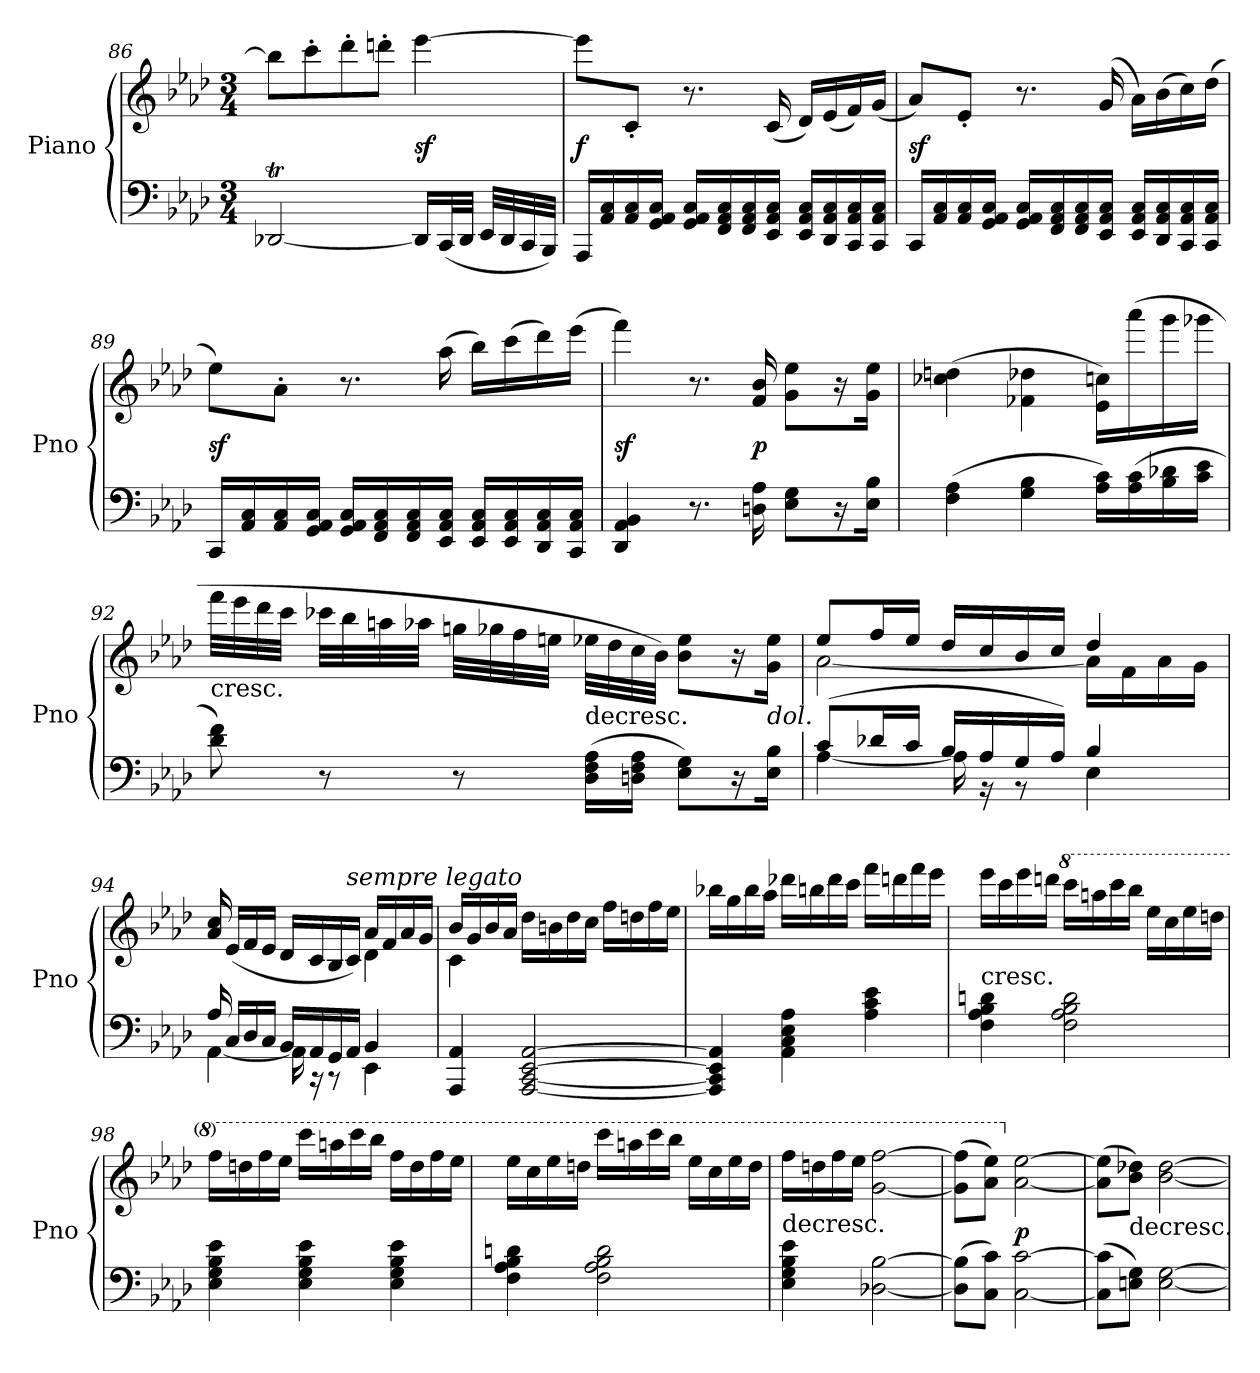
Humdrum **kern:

**kern	**kern	**dynam
*part1	*part1	*part1
*staff2	*staff1	*staff1/2
*I"Piano	*	*
*I'Pno	*	*
*clefF4	*clefG2	*
*k[b-e-a-d-]	*k[b-e-a-d-]	*
*M3/4	*M3/4	*
=86	=86	=86
[2DD-XT	8bb-L]	.
.	8ccc'	.
.	8ddd-'	.
.	8dddn'J	.
16DD-LL]	[4eee-	sf
(32CCL	.	.
32DD-JJJ	.	.
32EE-LLL	.	.
32DD-	.	.
32CC	.	.
32BBB-JJJ)	.	.
=87	=87	=87
16AAA-LL	8eee-\L]	f
16AA- 16C	.	.
16AA- 16C	8c'/J	.
16GG 16AA- 16CJJ	.	.
16GG 16AA- 16CLL	8.r	.
16FF 16AA- 16C	.	.
16FF 16AA- 16C	.	.
16EE- 16AA- 16CJJ	(16c	.
16EE- 16AA- 16CLL	16d-LL)	.
16DD- 16AA- 16C	(16e-	.
16CC 16AA- 16C	16f)	.
16CC 16AA- 16CJJ	(16gJJ	.
=88	=88	=88
16CCLL	8a-L)	sf
16AA- 16C	.	.
16AA- 16C	8e-'J	.
16GG 16AA- 16CJJ	.	.
16GG 16AA- 16CLL	8.r	.
16FF 16AA- 16C	.	.
16FF 16AA- 16C	.	.
16EE- 16AA- 16CJJ	(<16g	.
16EE- 16AA- 16CLL	16a-LL)	.
16DD- 16AA- 16C	(16b-	.
16CC 16AA- 16C	16cc)	.
16CC 16AA- 16CJJ	(16dd-JJ	.
=89	=89	=89
16CCLL	8ee-L)	sf
16AA- 16C	.	.
16AA- 16C	8a-'J	.
16GG 16AA- 16CJJ	.	.
16GG 16AA- 16CLL	8.r	.
16FF 16AA- 16C	.	.
16FF 16AA- 16C	.	.
16EE- 16AA- 16CJJ	(16aa-	.
16EE- 16AA- 16CLL	16bb-LL)	.
16EE- 16AA- 16C	(16ccc	.
16DD- 16AA- 16C	16ddd-)	.
16CC 16AA- 16CJJ	(16eee-JJ	.
=90	=90	=90
4DD- 4AA- 4BB-	4fff)	sf
8.r	8.r	.
16Dn 16A-	16f 16b-	p
8E- 8GL	8g 8ee-L	.
16r	16r	.
16E- 16B-Jk	16g 16ee-Jk	.
=91	=91	=91
(4F 4A-	(4cc-X 4ddn	.
4G 4B-	4f-X\ 4dd-X\	.
16A- 16cLL)	16e- 16ccnLL)	.
(16A- 16c	(16aaa-	.
16B- 16d-X	16ggg	.
16c 16e-JJ	16ggg-XJJ	.
=92	=92	=92
!	!LO:TX:c:t=cresc.	!
8d- 8f)	32fffLLL	.
.	32eee-	.
.	32ddd-	.
.	32cccJJJ	.
8r	32ccc-XLLL	.
.	32bb-	.
.	32aan	.
.	32aa-XJJJ	.
8r	32ggnLLL	.
.	32gg-X	.
.	32ff	.
.	32eenJJJ	.
!	!LO:TX:c:t=decresc.	!
(<16D- 16F 16A-LL	32ee-XLLL	.
.	32dd-	.
16Dn 16F 16A-JJ	32cc	.
.	32b-JJJ)	.
8E- 8GL)	8b- 8ee-L	.
16r	16r	.
!	!LO:TX:c:i:t=dol.	!
16E- 16B-Jk	16g 16ee-Jk	.
=93	=93	=93
*^	*^	*
(8cL	[4A-	8ee-L	[2a-	.
16d-XL	.	16ffL	.	.
16cJJ	.	16ee-JJ	.	.
16B-LL	16A-]	16dd-LL	.	.
16A-	16r	16cc	.	.
16G	8r	16b-	.	.
16A-JJ)	.	16ccJJ	.	.
4B-	4E-	4dd-	16a-LL]	.
.	.	.	16f	.
.	.	.	16a-	.
.	.	.	16gJJ	.
=94	=94	=94	=94	=94
16A-	[4AA-	16a-/ 16cc/	2ryy	.
16CLL	.	(16e-LL	.	.
16D-	.	16f	.	.
16CJJ	.	16e-JJ	.	.
16BB-LL	16AA-]	16d-LL	.	.
16AA-	16r	16c	.	.
16GG	8r	16B-	.	.
!	!	!LO:TX:a:i:t=sempre legato	!	!
16AA-JJ	.	16cJJ)	.	.
4BB-	4EE-	16a-LL	4d-	.
.	.	16f	.	.
.	.	16a-	.	.
.	.	16gJJ	.	.
*v	*v	*	*	*
=95	=95	=95	=95
4AAA- 4AA-	16b-LL	4c	.
.	16g	.	.
.	16b-	.	.
.	16a-JJ	.	.
[2AAA- [2CC [2EE- [2AA-	16dd-LL	2ryy	.
.	16bn	.	.
.	16dd-	.	.
.	16ccJJ	.	.
.	16ffLL	.	.
.	16ddn	.	.
.	16ff	.	.
.	16ee-JJ	.	.
*	*v	*v	*
=96	=96	=96
4AAA-] 4CC] 4EE-] 4AA-]	16bb-XLL	.
.	16gg	.
.	16bb-	.
.	16aa-JJ	.
4AA- 4C 4E- 4A-	16ddd-XLL	.
.	16bbn	.
.	16ddd-	.
.	16cccJJ	.
4A- 4c 4e-	16fffLL	.
.	16dddn	.
.	16fff	.
.	16eee-JJ	.
=97	=97	=97
!	!LO:TX:c:t=cresc.	!
4F 4A- 4B- 4dn	16eee-LL	.
.	16ccc	.
.	16eee-	.
.	16dddnJJ	.
*	*8va	*
2F 2A- 2B- 2d	16ccccLL	.
.	16aaan	.
.	16cccc	.
.	16bbb-JJ	.
.	16eee-LL	.
.	16ccc	.
.	16eee-	.
.	16dddnJJ	.
=98	=98	=98
4E- 4G 4B- 4e-	16fffLL	.
.	16dddn	.
.	16fff	.
.	16eee-JJ	.
4E- 4G 4B- 4e-	16ccccLL	.
.	16aaan	.
.	16cccc	.
.	16bbb-JJ	.
4E- 4G 4B- 4e-	16fffLL	.
.	16ddd	.
.	16fff	.
.	16eee-JJ	.
=99	=99	=99
4F 4A- 4B- 4dn	16eee-LL	.
.	16ccc	.
.	16eee-	.
.	16dddnJJ	.
2F 2A- 2B- 2d	16ccccLL	.
.	16aaan	.
.	16cccc	.
.	16bbb-JJ	.
.	16eee-LL	.
.	16ccc	.
.	16eee-	.
.	16dddJJ	.
=100	=100	=100
!	!LO:TX:c:t=decresc.	!
4E- 4G 4B- 4e-	16fffLL	.
.	16dddn	.
.	16fff	.
.	16eee-JJ	.
[2D-X [2B-	[2gg [2fff	.
=101	=101	=101
(8D-] 8B-]L	(8gg] 8fff]L	.
8C 8cJ)	8aa- 8eee-J)	.
*	*X8va	*
[2C [2c	[2a- [2ee-	p
=102	=102	=102
(8C] 8c]L	(8a-] 8ee-]L	.
!	!LO:TX:c:t=decresc.	!
8En 8GJ)	8b- 8dd-XJ)	.
[2E [2G	[2b- [2dd-	.
=	=	=
*-	*-	*-
